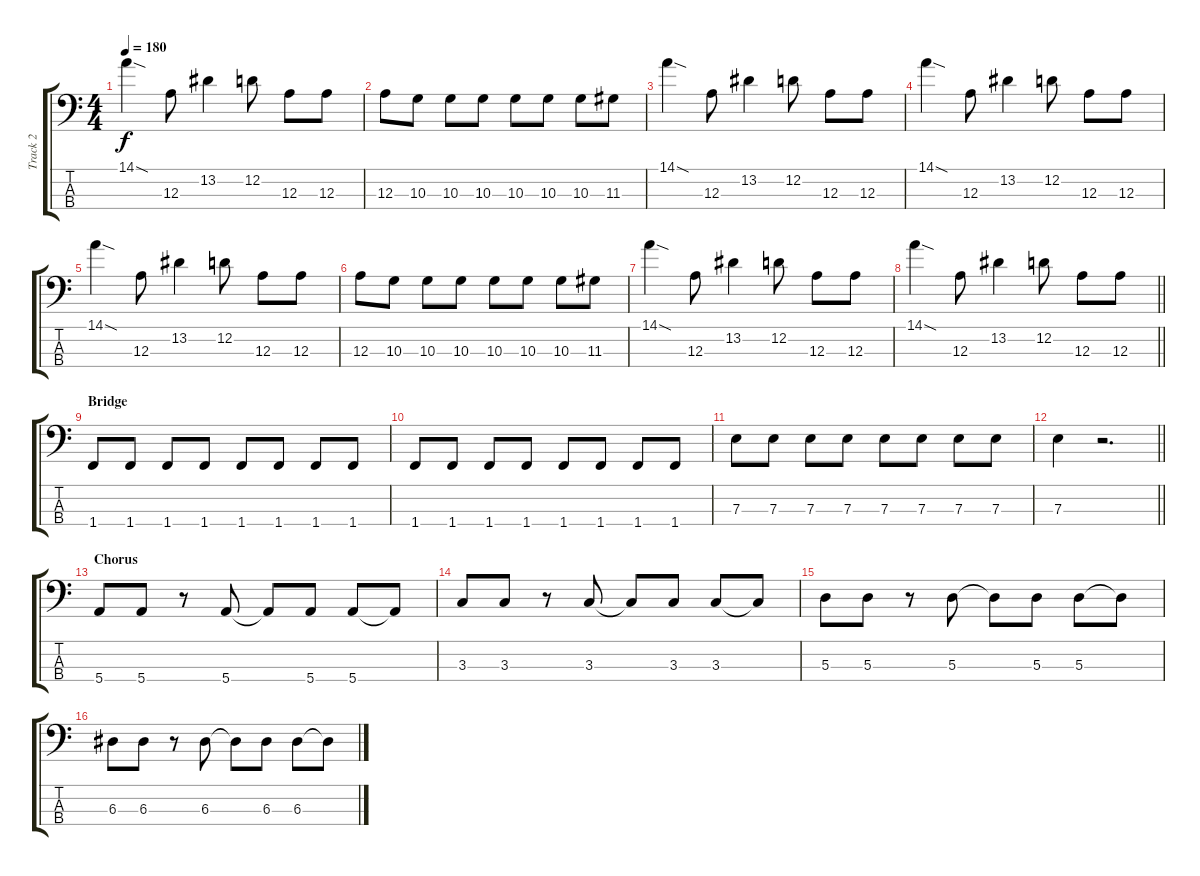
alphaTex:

\track ("Track 2" "Track 2") {instrument electricbassfinger}
\staff {score tabs}
\tuning (G2 D2 A1 E1) {hide}
\ts (4 4)
\tempo 180
\clef f4
\ks c
14.1{sod}.4{dy f} 12.3.8 13.2.4 12.2.8 12.3.8 12.3.8 |
12.3.8 10.3.8 10.3.8 10.3.8 10.3.8 10.3.8 10.3.8 11.3.8 |
14.1{sod}.4 12.3.8 13.2.4 12.2.8 12.3.8 12.3.8 |
14.1{sod}.4 12.3.8 13.2.4 12.2.8 12.3.8 12.3.8 |
14.1{sod}.4 12.3.8 13.2.4 12.2.8 12.3.8 12.3.8 |
12.3.8 10.3.8 10.3.8 10.3.8 10.3.8 10.3.8 10.3.8 11.3.8 |
14.1{sod}.4 12.3.8 13.2.4 12.2.8 12.3.8 12.3.8 |
\barLineRight lightlight
14.1{sod}.4 12.3.8 13.2.4 12.2.8 12.3.8 12.3.8 |
\section ("" "Bridge")
1.4.8 1.4.8 1.4.8 1.4.8 1.4.8 1.4.8 1.4.8 1.4.8 |
1.4.8 1.4.8 1.4.8 1.4.8 1.4.8 1.4.8 1.4.8 1.4.8 |
7.3.8 7.3.8 7.3.8 7.3.8 7.3.8 7.3.8 7.3.8 7.3.8 |
\barLineRight lightlight
7.3.4 r.2{d} |
\section ("" "Chorus")
5.4.8 5.4.8 r.8 5.4.8 5.4{t}.8 5.4.8 5.4.8 5.4{t}.8 |
3.3.8 3.3.8 r.8 3.3.8 3.3{t}.8 3.3.8 3.3.8 3.3{t}.8 |
5.3.8 5.3.8 r.8 5.3.8 5.3{t}.8 5.3.8 5.3.8 5.3{t}.8 |
6.3.8 6.3.8 r.8 6.3.8 6.3{t}.8 6.3.8 6.3.8 6.3{t}.8
